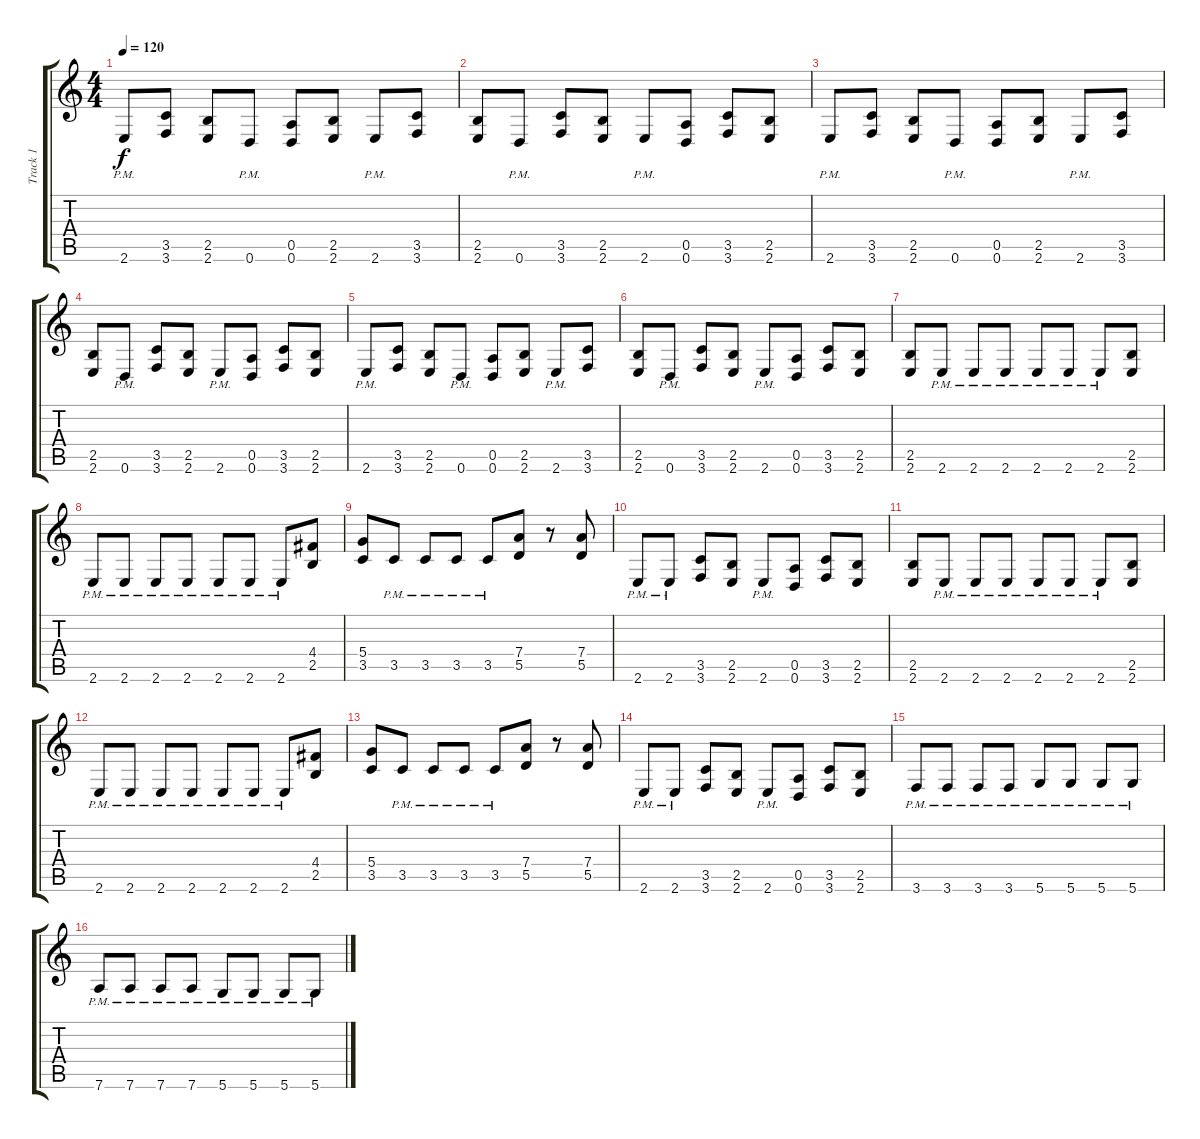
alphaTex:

\track ("Track 1" "Track 1") {instrument distortionguitar}
\staff {score tabs}
\tuning (E4 B3 G3 D3 A2 D2) {hide}
\ts (4 4)
\tempo 120
\clef g2
\ks c
2.6{pm}.8{dy f} (3.5 3.6).8 (2.5 2.6).8 0.6{pm}.8 (0.5 0.6).8 (2.5 2.6).8 2.6{pm}.8 (3.5 3.6).8 |
(2.5 2.6).8 0.6{pm}.8 (3.5 3.6).8 (2.5 2.6).8 2.6{pm}.8 (0.5 0.6).8 (3.5 3.6).8 (2.5 2.6).8 |
2.6{pm}.8 (3.5 3.6).8 (2.5 2.6).8 0.6{pm}.8 (0.5 0.6).8 (2.5 2.6).8 2.6{pm}.8 (3.5 3.6).8 |
(2.5 2.6).8 0.6{pm}.8 (3.5 3.6).8 (2.5 2.6).8 2.6{pm}.8 (0.5 0.6).8 (3.5 3.6).8 (2.5 2.6).8 |
2.6{pm}.8 (3.5 3.6).8 (2.5 2.6).8 0.6{pm}.8 (0.5 0.6).8 (2.5 2.6).8 2.6{pm}.8 (3.5 3.6).8 |
(2.5 2.6).8 0.6{pm}.8 (3.5 3.6).8 (2.5 2.6).8 2.6{pm}.8 (0.5 0.6).8 (3.5 3.6).8 (2.5 2.6).8 |
(2.5 2.6).8 2.6{pm}.8 2.6{pm}.8 2.6{pm}.8 2.6{pm}.8 2.6{pm}.8 2.6{pm}.8 (2.5 2.6).8 |
2.6{pm}.8 2.6{pm}.8 2.6{pm}.8 2.6{pm}.8 2.6{pm}.8 2.6{pm}.8 2.6{pm}.8 (4.4 2.5).8 |
(5.4 3.5).8 3.5{pm}.8 3.5{pm}.8 3.5{pm}.8 3.5{pm}.8 (7.4 5.5).8 r.8 (7.4 5.5).8 |
2.6{pm}.8 2.6{pm}.8 (3.5 3.6).8 (2.5 2.6).8 2.6{pm}.8 (0.5 0.6).8 (3.5 3.6).8 (2.5 2.6).8 |
(2.5 2.6).8 2.6{pm}.8 2.6{pm}.8 2.6{pm}.8 2.6{pm}.8 2.6{pm}.8 2.6{pm}.8 (2.5 2.6).8 |
2.6{pm}.8 2.6{pm}.8 2.6{pm}.8 2.6{pm}.8 2.6{pm}.8 2.6{pm}.8 2.6{pm}.8 (4.4 2.5).8 |
(5.4 3.5).8 3.5{pm}.8 3.5{pm}.8 3.5{pm}.8 3.5{pm}.8 (7.4 5.5).8 r.8 (7.4 5.5).8 |
2.6{pm}.8 2.6{pm}.8 (3.5 3.6).8 (2.5 2.6).8 2.6{pm}.8 (0.5 0.6).8 (3.5 3.6).8 (2.5 2.6).8 |
3.6{pm}.8 3.6{pm}.8 3.6{pm}.8 3.6{pm}.8 5.6{pm}.8 5.6{pm}.8 5.6{pm}.8 5.6{pm}.8 |
7.6{pm}.8 7.6{pm}.8 7.6{pm}.8 7.6{pm}.8 5.6{pm}.8 5.6{pm}.8 5.6{pm}.8 5.6{pm}.8
